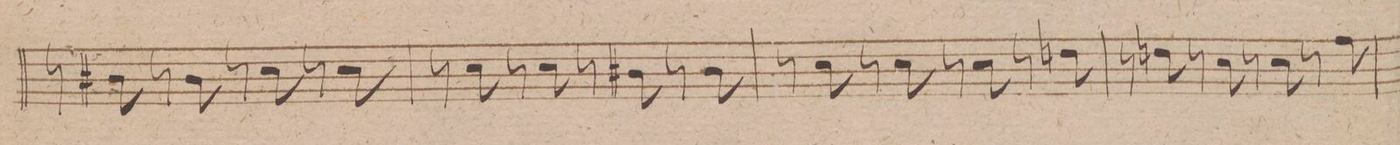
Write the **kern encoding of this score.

**kern	**dynam
*I"Violino 1mo	*
*clefG2	*
*k[f#c#g#d#]	*
*met(c)	*
*M4/4	*
8r	.
8b#X\	.
8r	.
8b#\	.
8r	.
8cc#\	.
8r	.
8cc#\	.
=14	=14
8r	.
8cc#\	.
8r	.
8cc#\	.
8r	.
8b#X\	.
8r	.
8b#\	.
=15	=15
8r	.
8cc#\	.
8r	.
8cc#\	.
8r	.
8cc#\	.
8r	.
8ddn\	.
=16	=16
8r	.
8ddn\	.
8r	.
8cc#\	.
8r	.
8cc#\	.
8r	.
8ff#\	.
=17	=17
*-	*-
